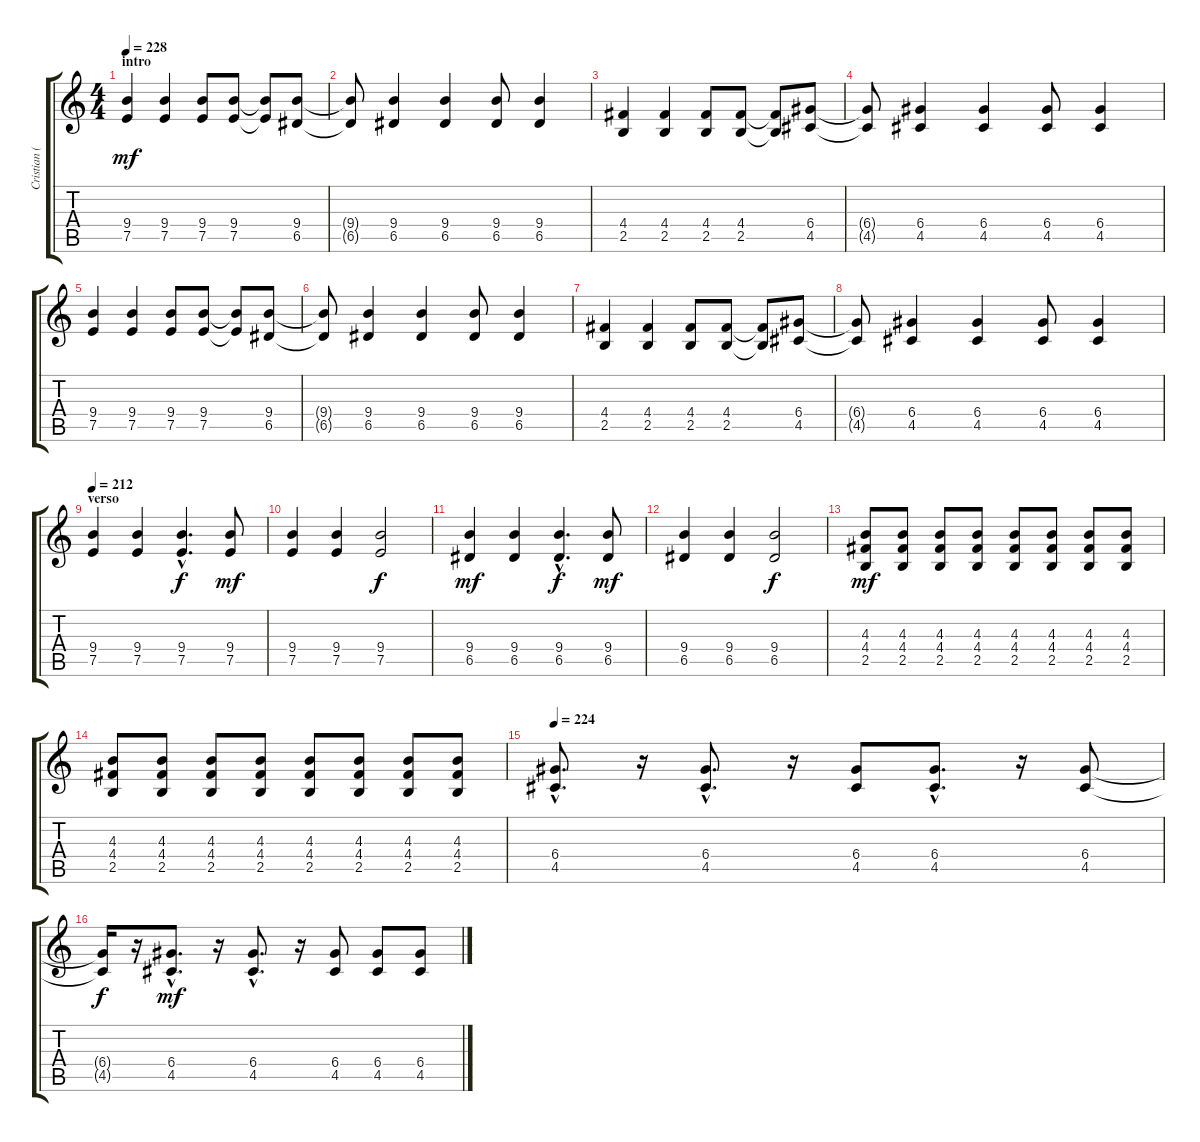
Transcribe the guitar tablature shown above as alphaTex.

\track ("Cristian (guitarra)" "Cristian (") {instrument overdrivenguitar}
\staff {score tabs}
\tuning (E4 B3 G3 D3 A2 E2) {hide}
\ts (4 4)
\section ("" "intro")
\tempo 228
\clef g2
\ks c
(9.4 7.5).4{dy mf instrument overdrivenguitar} (9.4 7.5).4 (9.4 7.5).8 (9.4 7.5).8 (9.4{t} 7.5{t}).8 (9.4 6.5).8 |
(9.4{t} 6.5{t}).8 (9.4 6.5).4 (9.4 6.5).4 (9.4 6.5).8 (9.4 6.5).4 |
(4.4 2.5).4 (4.4 2.5).4 (4.4 2.5).8 (4.4 2.5).8 (4.4{t} 2.5{t}).8 (6.4 4.5).8 |
(6.4{t} 4.5{t}).8 (6.4 4.5).4 (6.4 4.5).4 (6.4 4.5).8 (6.4 4.5).4 |
(9.4 7.5).4 (9.4 7.5).4 (9.4 7.5).8 (9.4 7.5).8 (9.4{t} 7.5{t}).8 (9.4 6.5).8 |
(9.4{t} 6.5{t}).8 (9.4 6.5).4 (9.4 6.5).4 (9.4 6.5).8 (9.4 6.5).4 |
(4.4 2.5).4 (4.4 2.5).4 (4.4 2.5).8 (4.4 2.5).8 (4.4{t} 2.5{t}).8 (6.4 4.5).8 |
(6.4{t} 4.5{t}).8 (6.4 4.5).4 (6.4 4.5).4 (6.4 4.5).8 (6.4 4.5).4 |
\section ("" "verso")
\tempo 212
(9.4 7.5).4 (9.4 7.5).4 (9.4{hac} 7.5{hac}).4{d dy f} (9.4 7.5).8{dy mf} |
(9.4 7.5).4 (9.4 7.5).4 (9.4 7.5).2{dy f} |
(9.4 6.5).4{dy mf} (9.4 6.5).4 (9.4{hac} 6.5{hac}).4{d dy f} (9.4 6.5).8{dy mf} |
(9.4 6.5).4 (9.4 6.5).4 (9.4 6.5).2{dy f} |
(4.3 4.4 2.5).8{dy mf} (4.3 4.4 2.5).8 (4.3 4.4 2.5).8 (4.3 4.4 2.5).8 (4.3 4.4 2.5).8 (4.3 4.4 2.5).8 (4.3 4.4 2.5).8 (4.3 4.4 2.5).8 |
(4.3 4.4 2.5).8 (4.3 4.4 2.5).8 (4.3 4.4 2.5).8 (4.3 4.4 2.5).8 (4.3 4.4 2.5).8 (4.3 4.4 2.5).8 (4.3 4.4 2.5).8 (4.3 4.4 2.5).8 |
\tempo 224
(6.4{hac} 4.5{hac}).8{d} r.16 (6.4{hac} 4.5{hac}).8{d} r.16 (6.4 4.5).8 (6.4{hac} 4.5{hac}).8{d} r.16 (6.4 4.5).8 |
(6.4{t} 4.5{t}).16{dy f} r.16 (6.4{hac} 4.5{hac}).8{d dy mf} r.16 (6.4{hac} 4.5{hac}).8{d} r.16 (6.4 4.5).8 (6.4 4.5).8 (6.4 4.5).8
